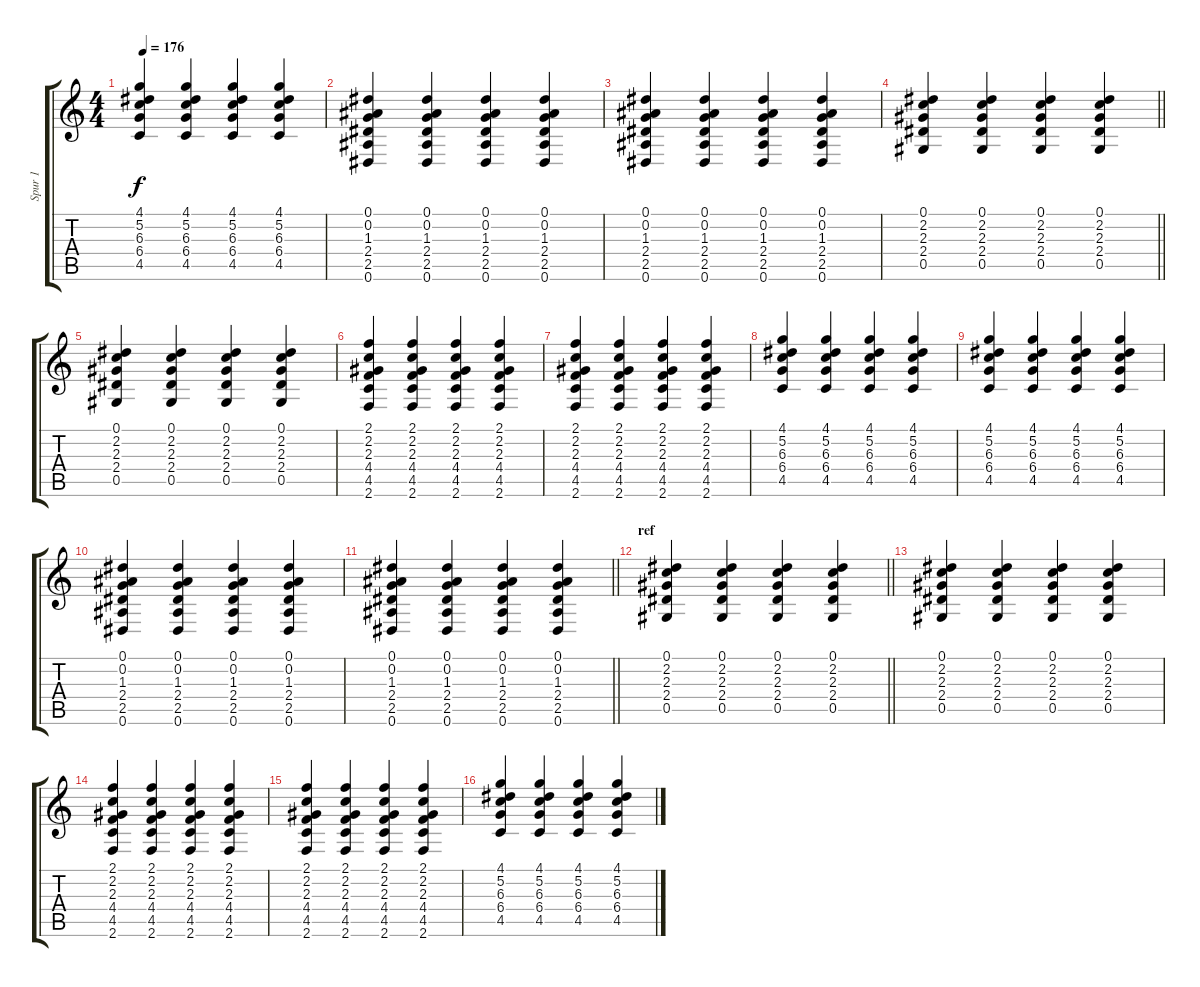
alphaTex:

\track ("Spur 1" "Spur 1") {instrument overdrivenguitar}
\staff {score tabs}
\tuning (Eb4 Bb3 Gb3 Db3 Ab2 Eb2) {hide}
\ts (4 4)
\tempo 176
\clef g2
\ks c
(4.1 5.2 6.3 6.4 4.5).4{dy f} (4.1 5.2 6.3 6.4 4.5).4 (4.1 5.2 6.3 6.4 4.5).4 (4.1 5.2 6.3 6.4 4.5).4 |
(0.1 0.2 1.3 2.4 2.5 0.6).4 (0.1 0.2 1.3 2.4 2.5 0.6).4 (0.1 0.2 1.3 2.4 2.5 0.6).4 (0.1 0.2 1.3 2.4 2.5 0.6).4 |
(0.1 0.2 1.3 2.4 2.5 0.6).4 (0.1 0.2 1.3 2.4 2.5 0.6).4 (0.1 0.2 1.3 2.4 2.5 0.6).4 (0.1 0.2 1.3 2.4 2.5 0.6).4 |
\barLineRight lightlight
(0.1 2.2 2.3 2.4 0.5).4 (0.1 2.2 2.3 2.4 0.5).4 (0.1 2.2 2.3 2.4 0.5).4 (0.1 2.2 2.3 2.4 0.5).4 |
(0.1 2.2 2.3 2.4 0.5).4 (0.1 2.2 2.3 2.4 0.5).4 (0.1 2.2 2.3 2.4 0.5).4 (0.1 2.2 2.3 2.4 0.5).4 |
(2.1 2.2 2.3 4.4 4.5 2.6).4 (2.1 2.2 2.3 4.4 4.5 2.6).4 (2.1 2.2 2.3 4.4 4.5 2.6).4 (2.1 2.2 2.3 4.4 4.5 2.6).4 |
(2.1 2.2 2.3 4.4 4.5 2.6).4 (2.1 2.2 2.3 4.4 4.5 2.6).4 (2.1 2.2 2.3 4.4 4.5 2.6).4 (2.1 2.2 2.3 4.4 4.5 2.6).4 |
(4.1 5.2 6.3 6.4 4.5).4 (4.1 5.2 6.3 6.4 4.5).4 (4.1 5.2 6.3 6.4 4.5).4 (4.1 5.2 6.3 6.4 4.5).4 |
(4.1 5.2 6.3 6.4 4.5).4 (4.1 5.2 6.3 6.4 4.5).4 (4.1 5.2 6.3 6.4 4.5).4 (4.1 5.2 6.3 6.4 4.5).4 |
(0.1 0.2 1.3 2.4 2.5 0.6).4 (0.1 0.2 1.3 2.4 2.5 0.6).4 (0.1 0.2 1.3 2.4 2.5 0.6).4 (0.1 0.2 1.3 2.4 2.5 0.6).4 |
\barLineRight lightlight
(0.1 0.2 1.3 2.4 2.5 0.6).4 (0.1 0.2 1.3 2.4 2.5 0.6).4 (0.1 0.2 1.3 2.4 2.5 0.6).4 (0.1 0.2 1.3 2.4 2.5 0.6).4 |
\section ("" "ref")
\barLineRight lightlight
(0.1 2.2 2.3 2.4 0.5).4 (0.1 2.2 2.3 2.4 0.5).4 (0.1 2.2 2.3 2.4 0.5).4 (0.1 2.2 2.3 2.4 0.5).4 |
(0.1 2.2 2.3 2.4 0.5).4 (0.1 2.2 2.3 2.4 0.5).4 (0.1 2.2 2.3 2.4 0.5).4 (0.1 2.2 2.3 2.4 0.5).4 |
(2.1 2.2 2.3 4.4 4.5 2.6).4 (2.1 2.2 2.3 4.4 4.5 2.6).4 (2.1 2.2 2.3 4.4 4.5 2.6).4 (2.1 2.2 2.3 4.4 4.5 2.6).4 |
(2.1 2.2 2.3 4.4 4.5 2.6).4 (2.1 2.2 2.3 4.4 4.5 2.6).4 (2.1 2.2 2.3 4.4 4.5 2.6).4 (2.1 2.2 2.3 4.4 4.5 2.6).4 |
(4.1 5.2 6.3 6.4 4.5).4 (4.1 5.2 6.3 6.4 4.5).4 (4.1 5.2 6.3 6.4 4.5).4 (4.1 5.2 6.3 6.4 4.5).4
